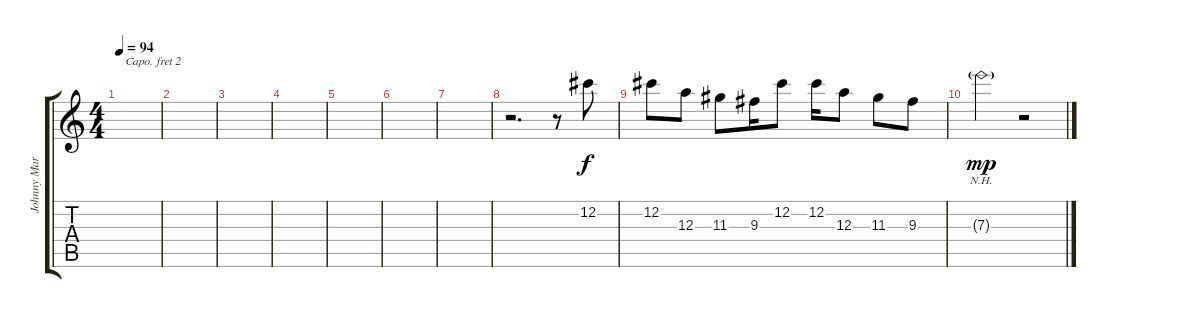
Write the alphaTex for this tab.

\track ("Johnny Marr (Solo)" "Johnny Mar") {instrument overdrivenguitar}
\staff {score tabs}
\capo 2
\tuning (E4 B3 G3 D3 A2 E2) {hide}
\ts (4 4)
\tempo 94
\clef g2
\ks c
|
|
|
|
|
|
|
r.2{d} r.8 12.2.8{dy f} |
12.2.8 12.3.8 11.3.8 9.3.16 12.2.8 12.2.16 12.3.8 11.3.8 9.3.8 |
7.3{nh g}.2{dy mp} r.2
